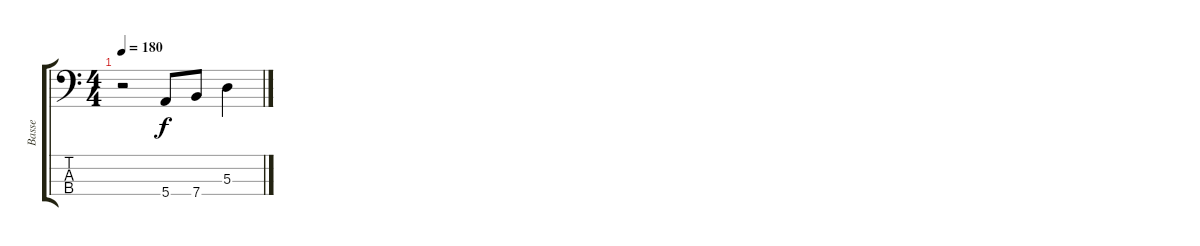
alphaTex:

\track ("Basse" "Basse") {instrument electricbassfinger}
\staff {score tabs}
\tuning (G2 D2 A1 E1) {hide}
\ts (4 4)
\tempo 180
\clef f4
\ks c
r.2{dy f} 5.4.8 7.4.8 5.3.4
